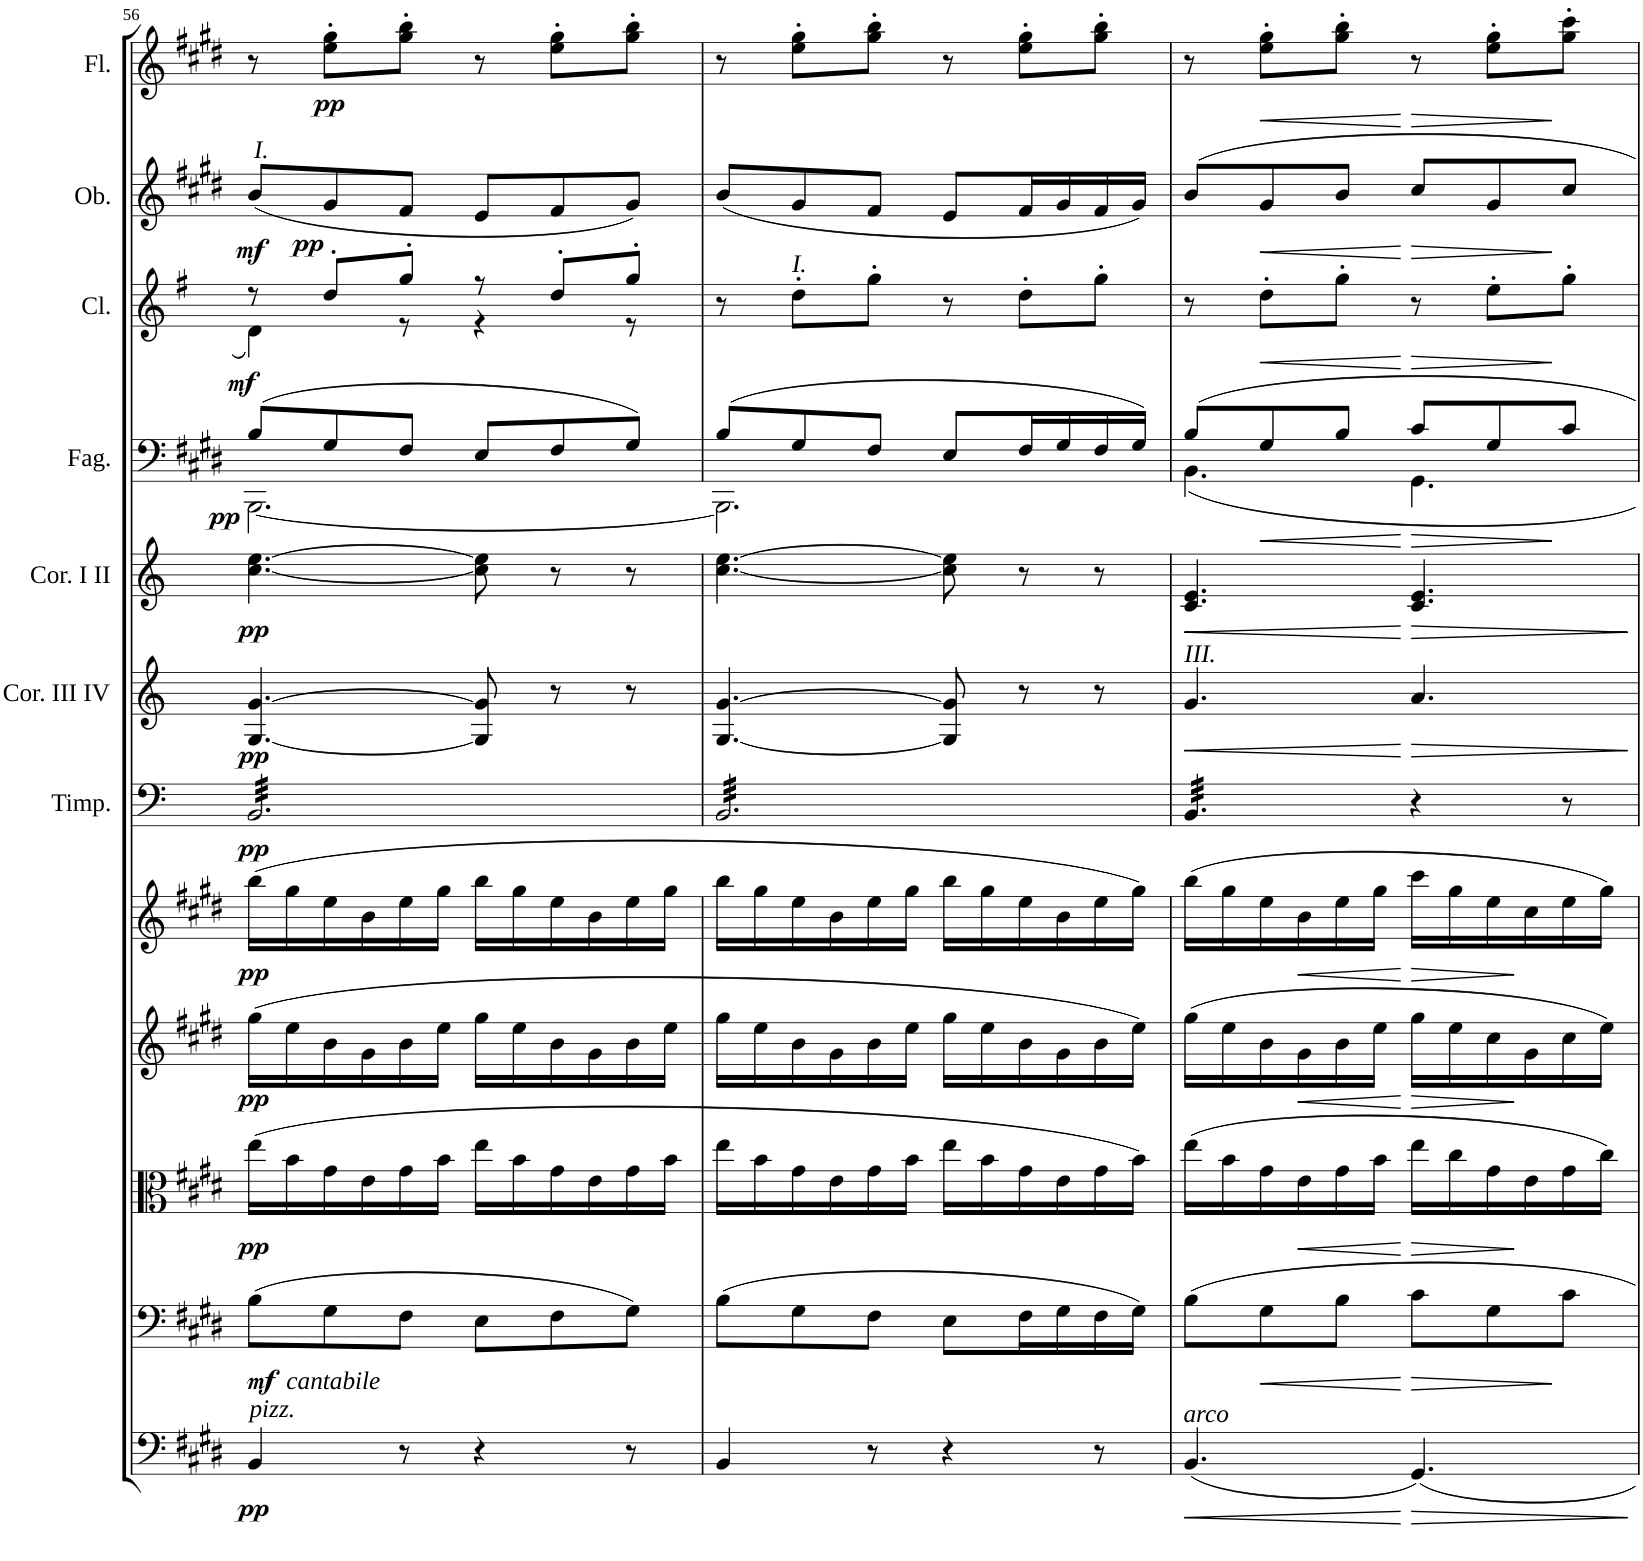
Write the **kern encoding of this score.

**kern	**dynam	**kern	**dynam	**kern	**dynam	**kern	**dynam	**kern	**dynam	**kern	**dynam	**kern	**dynam	**kern	**dynam	**kern	**dynam	**kern	**dynam	**kern	**dynam	**kern	**dynam
*part12	*part12	*part11	*part11	*part10	*part10	*part9	*part9	*part8	*part8	*part7	*part7	*part6	*part6	*part5	*part5	*part4	*part4	*part3	*part3	*part2	*part2	*part1	*part1
*staff12	*staff12	*staff11	*staff11	*staff10	*staff10	*staff9	*staff9	*staff8	*staff8	*staff7	*staff7	*staff6	*staff6	*staff5	*staff5	*staff4	*staff4	*staff3	*staff3	*staff2	*staff2	*staff1	*staff1
*I"Basso	*	*I"Violoncello	*	*I"Viola	*	*I"Violino II	*	*I"Violino I	*	*I"Timpani in E–H	*	*I"Corni in E III IV	*	*I"Corni in E I II	*	*I"Fagotti	*	*I"Clarinetti in A	*	*I"Oboi	*	*I"Flauti	*
*	*	*	*	*	*	*	*	*	*	*I'Timp.	*	*I'Cor. III IV	*	*I'Cor. I II	*	*I'Fag.	*	*I'Cl.	*	*I'Ob.	*	*I'Fl.	*
!!LO:PB:g=z
*clefF4	*	*clefF4	*	*clefC3	*	*clefG2	*	*clefG2	*	*clefF4	*	*clefG2	*	*clefG2	*	*clefF4	*	*clefG2	*	*clefG2	*	*clefG2	*
*Trd7c12	*	*	*	*	*	*	*	*	*	*	*	*Trd5c8	*	*Trd5c8	*	*	*	*Trd2c3	*	*	*	*	*
*k[f#c#g#d#]	*	*k[f#c#g#d#]	*	*k[f#c#g#d#]	*	*k[f#c#g#d#]	*	*k[f#c#g#d#]	*	*k[]	*	*k[]	*	*k[]	*	*k[f#c#g#d#]	*	*k[f#]	*	*k[f#c#g#d#]	*	*k[f#c#g#d#]	*
*M6/8	*	*M6/8	*	*M6/8	*	*M6/8	*	*M6/8	*	*M6/8	*	*M6/8	*	*M6/8	*	*M6/8	*	*M6/8	*	*M6/8	*	*M6/8	*
=56	=56	=56	=56	=56	=56	=56	=56	=56	=56	=56	=56	=56	=56	=56	=56	=56	=56	=56	=56	=56	=56	=56	=56
*	*	*	*	*	*	*	*	*	*	*	*	*	*	*	*	*^	*	*^	*	*	*	*	*
!	!	!	!	!	!	!	!	!	!	!	!	!	!	!	!	!	!	!	!	!	!	!LO:TX:a:i:t=I.	!	!	!
!	!	!LO:TX:b:t=cantabile	!	!	!	!	!	!	!	!	!	!	!	!	!	!	!	!	!	!	!	!	!	!	!
!LO:TX:a:i:t=pizz.	!	!	!	!	!	!	!	!	!	!	!	!	!	!	!	!	!	!	!	!	!	!	!	!	!
!	!LO:DY:b	!	!	!	!LO:DY:b	!	!LO:DY:b	!	!LO:DY:b	!	!LO:DY:b	!	!LO:DY:b	!	!LO:DY:b	!	!	!LO:DY:b	!	!	!	!	!LO:DY:b	!	!
*	*	*	*	*	*	*	*	*	*	*tremolo	*	*	*	*	*	*	*	*	*	*	*	*	*	*	*
4BB/	pp	(8B\L	.	(16ee\LL	pp	(16gg#\LL	pp	(16bb\LL	pp	32BB/LLL	pp	[4.G/ [4.g/	pp	[4.cc\ [4.ee\	pp	(8B^/L	[2.BBB\	pp	8r	4d\	.	(8b/L	mf	8r	.
.	.	.	.	.	.	.	.	.	.	32BB/	.	.	.	.	.	.	.	.	.	.	.	.	.	.	.
.	.	.	.	16b\	.	16ee\	.	16gg#\	.	32BB/	.	.	.	.	.	.	.	.	.	.	.	.	.	.	.
.	.	.	.	.	.	.	.	.	.	32BB/	.	.	.	.	.	.	.	.	.	.	.	.	.	.	.
!	!	!	!	!	!	!	!	!	!	!	!	!	!	!	!	!	!	!	!	!	!LO:DY:a	!	!	!	!LO:DY:b
.	.	8G#\	.	16g#\	.	16b\	.	16ee\	.	32BB/	.	.	.	.	.	8G#^/	.	.	8dd'/L	.	pp	8g#/	.	8ee\' 8gg#\'L	pp
.	.	.	.	.	.	.	.	.	.	32BB/	.	.	.	.	.	.	.	.	.	.	.	.	.	.	.
.	.	.	.	16e\	.	16g#\	.	16b\	.	32BB/	.	.	.	.	.	.	.	.	.	.	.	.	.	.	.
.	.	.	.	.	.	.	.	.	.	32BB/	.	.	.	.	.	.	.	.	.	.	.	.	.	.	.
8r	.	8F#\J	.	16g#\	.	16b\	.	16ee\	.	32BB/	.	.	.	.	.	8F#^/J	.	.	8gg'/J	8r	.	8f#/J	.	8gg#\' 8bb\'J	.
.	.	.	.	.	.	.	.	.	.	32BB/	.	.	.	.	.	.	.	.	.	.	.	.	.	.	.
.	.	.	.	16b\JJ	.	16ee\JJ	.	16gg#\JJ	.	32BB/	.	.	.	.	.	.	.	.	.	.	.	.	.	.	.
.	.	.	.	.	.	.	.	.	.	32BB/	.	.	.	.	.	.	.	.	.	.	.	.	.	.	.
4r	.	8E\L	.	16ee\LL	.	16gg#\LL	.	16bb\LL	.	32BB/	.	8G/] 8g/]	.	8cc\] 8ee\]	.	8E^/L	.	.	8r	4r	.	8e/L	.	8r	.
.	.	.	.	.	.	.	.	.	.	32BB/	.	.	.	.	.	.	.	.	.	.	.	.	.	.	.
.	.	.	.	16b\	.	16ee\	.	16gg#\	.	32BB/	.	.	.	.	.	.	.	.	.	.	.	.	.	.	.
.	.	.	.	.	.	.	.	.	.	32BB/	.	.	.	.	.	.	.	.	.	.	.	.	.	.	.
.	.	8F#\	.	16g#\	.	16b\	.	16ee\	.	32BB/	.	8r	.	8r	.	8F#^/	.	.	8dd'/L	.	.	8f#/	.	8ee\' 8gg#\'L	.
.	.	.	.	.	.	.	.	.	.	32BB/	.	.	.	.	.	.	.	.	.	.	.	.	.	.	.
.	.	.	.	16e\	.	16g#\	.	16b\	.	32BB/	.	.	.	.	.	.	.	.	.	.	.	.	.	.	.
.	.	.	.	.	.	.	.	.	.	32BB/	.	.	.	.	.	.	.	.	.	.	.	.	.	.	.
8r	.	8G#\J)	.	16g#\	.	16b\	.	16ee\	.	32BB/	.	8r	.	8r	.	8G#^/J)	.	.	8gg'/J	8r	.	8g#/J)	.	8gg#\' 8bb\'J	.
.	.	.	.	.	.	.	.	.	.	32BB/	.	.	.	.	.	.	.	.	.	.	.	.	.	.	.
.	.	.	.	16b\JJ	.	16ee\JJ	.	16gg#\JJ	.	32BB/	.	.	.	.	.	.	.	.	.	.	.	.	.	.	.
.	.	.	.	.	.	.	.	.	.	32BB/JJJ	.	.	.	.	.	.	.	.	.	.	.	.	.	.	.
*	*	*	*	*	*	*	*	*	*	*	*	*	*	*	*	*	*	*	*v	*v	*	*	*	*	*
=57	=57	=57	=57	=57	=57	=57	=57	=57	=57	=57	=57	=57	=57	=57	=57	=57	=57	=57	=57	=57	=57	=57	=57	=57
4BB/	.	(8B\L	.	16ee\LL	.	16gg#\LL	.	16bb\LL	.	32BB/LLL	.	[4.G/ [4.g/	.	[4.cc\ [4.ee\	.	(8B^/L	2.BBB\]	.	8r	.	(8b/L	.	8r	.
.	.	.	.	.	.	.	.	.	.	32BB/	.	.	.	.	.	.	.	.	.	.	.	.	.	.
.	.	.	.	16b\	.	16ee\	.	16gg#\	.	32BB/	.	.	.	.	.	.	.	.	.	.	.	.	.	.
.	.	.	.	.	.	.	.	.	.	32BB/	.	.	.	.	.	.	.	.	.	.	.	.	.	.
!	!	!	!	!	!	!	!	!	!	!	!	!	!	!	!	!	!	!	!LO:TX:a:i:t=I.	!	!	!	!	!
.	.	8G#\	.	16g#\	.	16b\	.	16ee\	.	32BB/	.	.	.	.	.	8G#^/	.	.	8dd'\L	.	8g#/	.	8ee\' 8gg#\'L	.
.	.	.	.	.	.	.	.	.	.	32BB/	.	.	.	.	.	.	.	.	.	.	.	.	.	.
.	.	.	.	16e\	.	16g#\	.	16b\	.	32BB/	.	.	.	.	.	.	.	.	.	.	.	.	.	.
.	.	.	.	.	.	.	.	.	.	32BB/	.	.	.	.	.	.	.	.	.	.	.	.	.	.
8r	.	8F#\J	.	16g#\	.	16b\	.	16ee\	.	32BB/	.	.	.	.	.	8F#^/J	.	.	8gg'\J	.	8f#/J	.	8gg#\' 8bb\'J	.
.	.	.	.	.	.	.	.	.	.	32BB/	.	.	.	.	.	.	.	.	.	.	.	.	.	.
.	.	.	.	16b\JJ	.	16ee\JJ	.	16gg#\JJ	.	32BB/	.	.	.	.	.	.	.	.	.	.	.	.	.	.
.	.	.	.	.	.	.	.	.	.	32BB/	.	.	.	.	.	.	.	.	.	.	.	.	.	.
4r	.	8E\L	.	16ee\LL	.	16gg#\LL	.	16bb\LL	.	32BB/	.	8G/] 8g/]	.	8cc\] 8ee\]	.	8E^/L	.	.	8r	.	8e/L	.	8r	.
.	.	.	.	.	.	.	.	.	.	32BB/	.	.	.	.	.	.	.	.	.	.	.	.	.	.
.	.	.	.	16b\	.	16ee\	.	16gg#\	.	32BB/	.	.	.	.	.	.	.	.	.	.	.	.	.	.
.	.	.	.	.	.	.	.	.	.	32BB/	.	.	.	.	.	.	.	.	.	.	.	.	.	.
.	.	16F#\L	.	16g#\	.	16b\	.	16ee\	.	32BB/	.	8r	.	8r	.	16F#^/L	.	.	8dd'\L	.	16f#/L	.	8ee\' 8gg#\'L	.
.	.	.	.	.	.	.	.	.	.	32BB/	.	.	.	.	.	.	.	.	.	.	.	.	.	.
.	.	16G#\	.	16e\	.	16g#\	.	16b\	.	32BB/	.	.	.	.	.	16G#^/	.	.	.	.	16g#/	.	.	.
.	.	.	.	.	.	.	.	.	.	32BB/	.	.	.	.	.	.	.	.	.	.	.	.	.	.
8r	.	16F#\	.	16g#\	.	16b\	.	16ee\	.	32BB/	.	8r	.	8r	.	16F#^/	.	.	8gg'\J	.	16f#/	.	8gg#\' 8bb\'J	.
.	.	.	.	.	.	.	.	.	.	32BB/	.	.	.	.	.	.	.	.	.	.	.	.	.	.
.	.	16G#\JJ)	.	16b\JJ)	.	16ee\JJ)	.	16gg#\JJ)	.	32BB/	.	.	.	.	.	16G#^/JJ)	.	.	.	.	16g#/JJ)	.	.	.
.	.	.	.	.	.	.	.	.	.	32BB/JJJ	.	.	.	.	.	.	.	.	.	.	.	.	.	.
=58	=58	=58	=58	=58	=58	=58	=58	=58	=58	=58	=58	=58	=58	=58	=58	=58	=58	=58	=58	=58	=58	=58	=58	=58
!	!	!	!	!	!	!	!	!	!	!	!	!LO:TX:a:i:t=III.	!	!	!	!	!	!	!	!	!	!	!	!
!LO:TX:a:i:t=arco	!	!	!	!	!	!	!	!	!	!	!	!	!	!	!	!	!	!	!	!	!	!	!	!
!	!LO:HP:b	!	!	!	!	!	!	!	!	!	!	!	!LO:HP:b	!	!LO:HP:b	!	!	!	!	!	!	!	!	!
(4.BB/	<	8B\L	.	(16ee\LL	.	(16gg#\LL	.	(16bb\LL	.	32BB/LLL	.	4.g/	<	4.c/ 4.e/	<	8B^/L	4.BB\	.	8r	.	8b/L	.	8r	.
.	.	.	.	.	.	.	.	.	.	32BB/	.	.	.	.	.	.	.	.	.	.	.	.	.	.
.	.	.	.	16b\	.	16ee\	.	16gg#\	.	32BB/	.	.	.	.	.	.	.	.	.	.	.	.	.	.
.	.	.	.	.	.	.	.	.	.	32BB/	.	.	.	.	.	.	.	.	.	.	.	.	.	.
!	!	!	!LO:HP:b	!	!	!	!	!	!	!	!	!	!	!	!	!	!	!LO:HP:b	!	!LO:HP:b	!	!LO:HP:b	!	!LO:HP:b
.	.	8G#\	<	16g#\	.	16b\	.	16ee\	.	32BB/	.	.	.	.	.	8G#^/	.	<	8dd'\L	<	8g#/	<	8ee\' 8gg#\'L	<
.	.	.	.	.	.	.	.	.	.	32BB/	.	.	.	.	.	.	.	.	.	.	.	.	.	.
!	!	!	!	!	!LO:HP:b	!	!LO:HP:b	!	!LO:HP:b	!	!	!	!	!	!	!	!	!	!	!	!	!	!	!
.	.	.	.	16e\	<	16g#\	<	16b\	<	32BB/	.	.	.	.	.	.	.	.	.	.	.	.	.	.
.	.	.	.	.	.	.	.	.	.	32BB/	.	.	.	.	.	.	.	.	.	.	.	.	.	.
.	.	8B\J	.	16g#\	.	16b\	.	16ee\	.	32BB/	.	.	.	.	.	8B^/J	.	.	8gg'\J	.	8b/J	.	8gg#\' 8bb\'J	.
.	.	.	.	.	.	.	.	.	.	32BB/	.	.	.	.	.	.	.	.	.	.	.	.	.	.
.	.	.	.	16b\JJ	.	16ee\JJ	.	16gg#\JJ	.	32BB/	.	.	.	.	.	.	.	.	.	.	.	.	.	.
.	.	.	.	.	.	.	.	.	.	32BB/JJJ	.	.	.	.	.	.	.	.	.	.	.	.	.	.
*	*	*	*	*	*	*	*	*	*	*Xtremolo	*	*	*	*	*	*	*	*	*	*	*	*	*	*
!	!	!	!	!	!	!	!	!	!	!	!	!	!	!	!	!	!	!	!	!LO:HP:n=1:b	!	!LO:HP:n=1:b	!	!LO:HP:n=1:b
4.GG#/)	.	8c#\L	.	16ee\LL	.	16gg#\LL	.	16ccc#\LL	.	4r	.	4.a/	.	4.c/ 4.e/	.	8c#^/L	4.GG#\	.	8r	[ >	8cc#/L	[ >	8r	[ >
.	.	.	.	16cc#\	.	16ee\	.	16gg#\	.	.	.	.	.	.	.	.	.	.	.	.	.	.	.	.
.	.	8G#\	.	16g#\	.	16cc#\	.	16ee\	.	.	.	.	.	.	.	8G#^/	.	.	8ee'\L	.	8g#/	.	8ee\' 8gg#\'L	.
.	.	.	.	16e\	[	16g#\	[	16cc#\	[	.	.	.	.	.	.	.	.	.	.	.	.	.	.	.
.	.	8c#\J	[	16g#\	.	16cc#\	.	16ee\	.	8r	.	.	.	.	.	8c#^/J	.	[	8gg'\J	]	8cc#/J	]	8gg#\' 8ccc#\'J	]
.	.	.	.	16cc#\JJ)	.	16ee\JJ)	.	16gg#\JJ)	.	.	.	.	.	.	.	.	.	.	.	.	.	.	.	.
*	*	*	*	*	*	*	*	*	*	*	*	*	*	*	*	*v	*v	*	*	*	*	*	*	*
.	[	.	.	.	.	.	.	.	.	.	.	.	[	.	[	.	.	.	.	.	.	.	.
=	=	=	=	=	=	=	=	=	=	=	=	=	=	=	=	=	=	=	=	=	=	=	=
*-	*-	*-	*-	*-	*-	*-	*-	*-	*-	*-	*-	*-	*-	*-	*-	*-	*-	*-	*-	*-	*-	*-	*-
